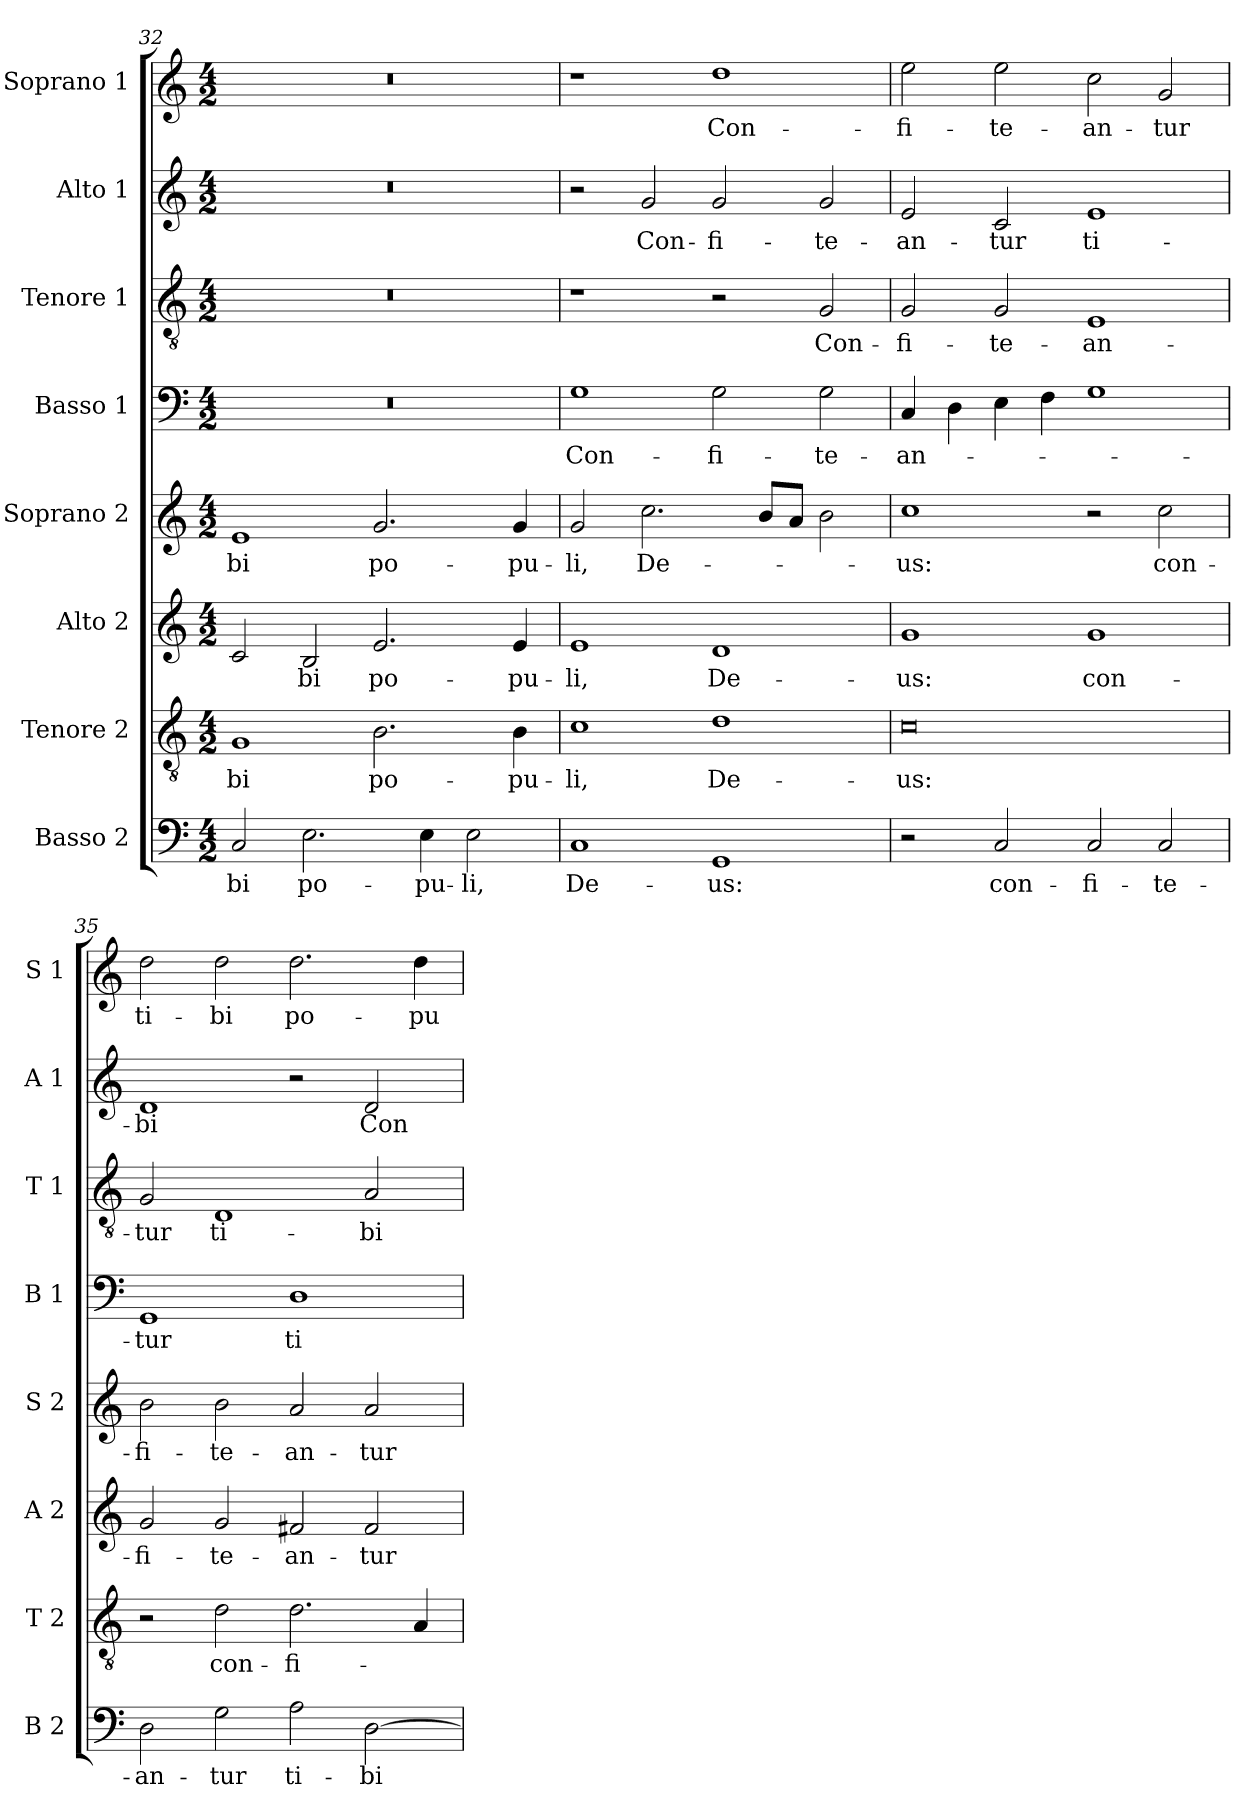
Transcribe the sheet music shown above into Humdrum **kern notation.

**kern	**text	**kern	**text	**kern	**text	**kern	**text	**kern	**text	**kern	**text	**kern	**text	**kern	**text
*part8	*part8	*part7	*part7	*part6	*part6	*part5	*part5	*part4	*part4	*part3	*part3	*part2	*part2	*part1	*part1
*staff8	*staff8	*staff7	*staff7	*staff6	*staff6	*staff5	*staff5	*staff4	*staff4	*staff3	*staff3	*staff2	*staff2	*staff1	*staff1
*I"Basso 2	*	*I"Tenore 2	*	*I"Alto 2	*	*I"Soprano 2	*	*I"Basso 1	*	*I"Tenore 1	*	*I"Alto 1	*	*I"Soprano 1	*
*I'B 2	*	*I'T 2	*	*I'A 2	*	*I'S 2	*	*I'B 1	*	*I'T 1	*	*I'A 1	*	*I'S 1	*
*clefF4	*	*clefGv2	*	*clefG2	*	*clefG2	*	*clefF4	*	*clefGv2	*	*clefG2	*	*clefG2	*
*k[]	*	*k[]	*	*k[]	*	*k[]	*	*k[]	*	*k[]	*	*k[]	*	*k[]	*
*C:	*	*C:	*	*C:	*	*C:	*	*C:	*	*C:	*	*C:	*	*C:	*
*M4/2	*	*M4/2	*	*M4/2	*	*M4/2	*	*M4/2	*	*M4/2	*	*M4/2	*	*M4/2	*
=32	=32	=32	=32	=32	=32	=32	=32	=32	=32	=32	=32	=32	=32	=32	=32
2C/	-bi	1G	-bi	2c/	.	1e	-bi	0r	.	0r	.	0r	.	0r	.
2.E\	po-	.	.	2B/	-bi	.	.	.	.	.	.	.	.	.	.
.	.	2.B\	po-	2.e/	po-	2.g/	po-	.	.	.	.	.	.	.	.
4E\	-pu-	.	.	.	.	.	.	.	.	.	.	.	.	.	.
2E\	-li,	.	.	.	.	.	.	.	.	.	.	.	.	.	.
.	.	4B\	-pu-	4e/	-pu-	4g/	-pu-	.	.	.	.	.	.	.	.
=33	=33	=33	=33	=33	=33	=33	=33	=33	=33	=33	=33	=33	=33	=33	=33
1C	De-	1c	-li,	1e	-li,	2g/	-li,	1G	Con-	1r	.	2r	.	1r	.
.	.	.	.	.	.	2.cc\	De-	.	.	.	.	2g/	Con-	.	.
1GG	-us:	1d	De-	1d	De-	.	.	2G\	-fi-	2r	.	2g/	-fi-	1dd	Con-
.	.	.	.	.	.	8b/L	.	.	.	.	.	.	.	.	.
.	.	.	.	.	.	8a/J	.	.	.	.	.	.	.	.	.
.	.	.	.	.	.	2b\	.	2G\	-te-	2G/	Con-	2g/	-te-	.	.
=34	=34	=34	=34	=34	=34	=34	=34	=34	=34	=34	=34	=34	=34	=34	=34
2r	.	0c	-us:	1g	-us:	1cc	-us:	4C/	-an-	2G/	-fi-	2e/	-an-	2ee\	-fi-
.	.	.	.	.	.	.	.	4D\	.	.	.	.	.	.	.
2C/	con-	.	.	.	.	.	.	4E\	.	2G/	-te-	2c/	-tur	2ee\	-te-
.	.	.	.	.	.	.	.	4F\	.	.	.	.	.	.	.
2C/	-fi-	.	.	1g	con-	2r	.	1G	.	1E	-an-	1e	ti-	2cc\	-an-
2C/	-te-	.	.	.	.	2cc\	con-	.	.	.	.	.	.	2g/	-tur
=35	=35	=35	=35	=35	=35	=35	=35	=35	=35	=35	=35	=35	=35	=35	=35
2D\	-an-	2r	.	2g/	-fi-	2b\	-fi-	1GG	-tur	2G/	-tur	1d	-bi	2dd\	ti-
2G\	-tur	2d\	con-	2g/	-te-	2b\	-te-	.	.	1D	ti-	.	.	2dd\	-bi
2A\	ti-	2.d\	-fi-	2f#X/	-an-	2a/	-an-	1D	ti-	.	.	2r	.	2.dd\	po-
[2D\	-bi	.	.	2f#/	-tur	2a/	-tur	.	.	2A/	-bi	2d/	Con-	.	.
.	.	4A/	.	.	.	.	.	.	.	.	.	.	.	4dd\	-pu-
=	=	=	=	=	=	=	=	=	=	=	=	=	=	=	=
*-	*-	*-	*-	*-	*-	*-	*-	*-	*-	*-	*-	*-	*-	*-	*-
